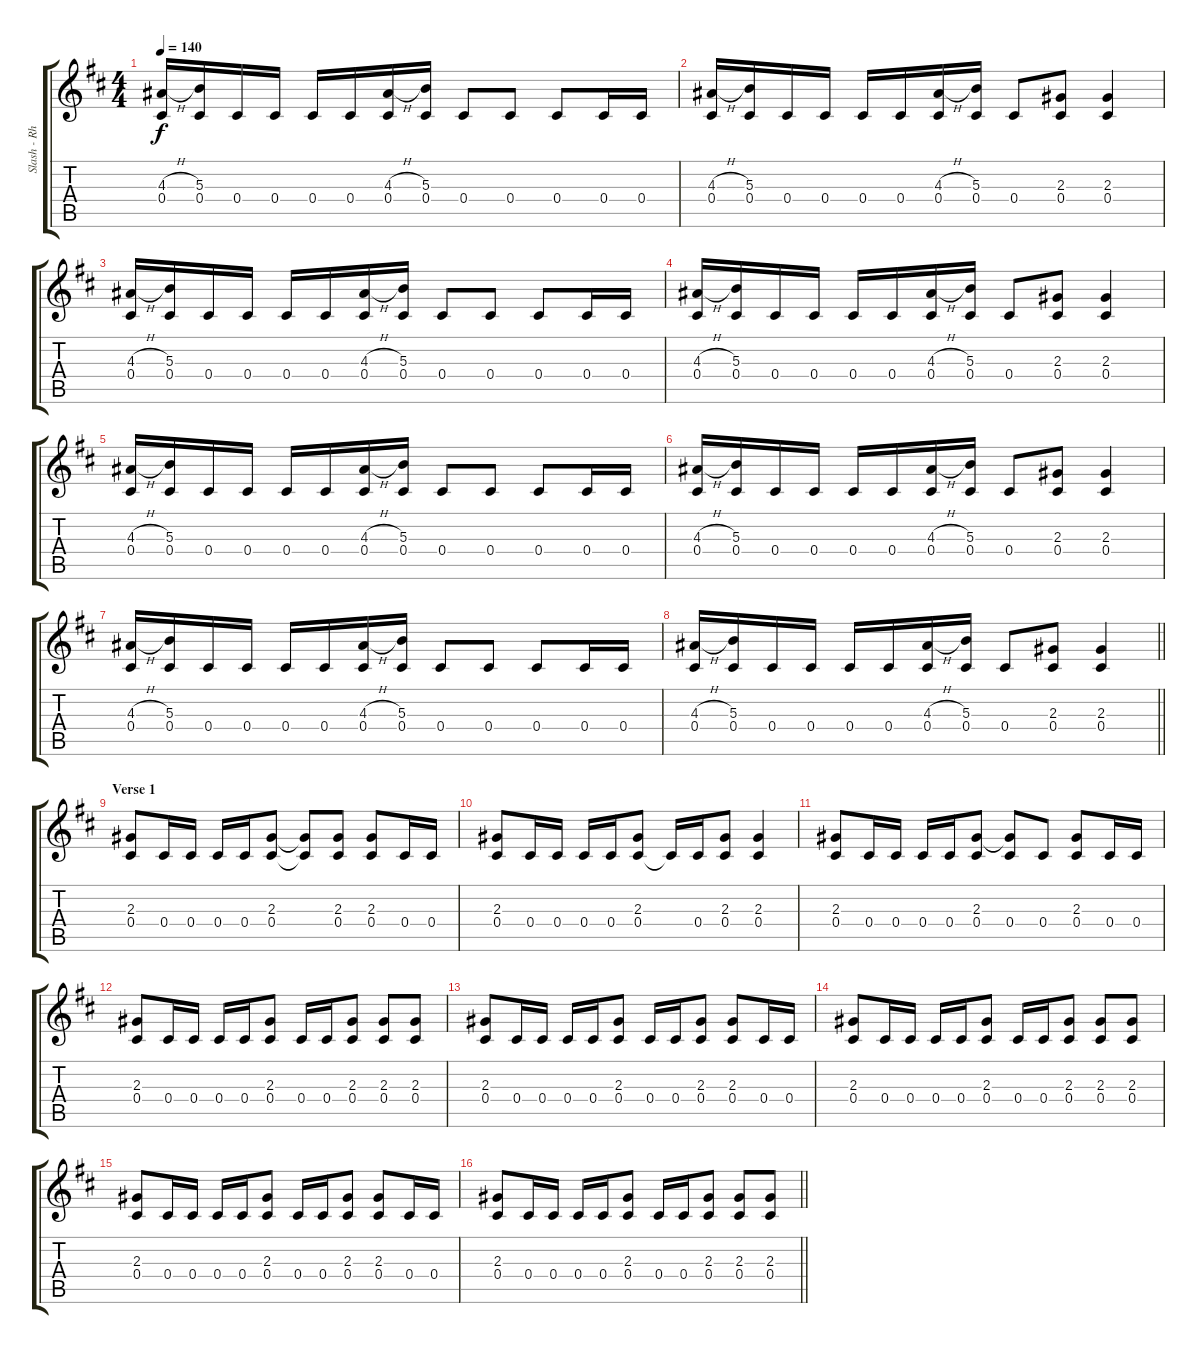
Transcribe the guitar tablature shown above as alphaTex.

\track ("Slash - Rhytm Guitar" "Slash - Rh") {instrument distortionguitar}
\staff {score tabs}
\tuning (Eb4 Bb3 Gb3 Db3 Ab2 Eb2) {hide}
\ts (4 4)
\tempo 140
\clef g2
\ks d
(4.3{h} 0.4).16{dy f} (5.3 0.4).16 0.4.16 0.4.16 0.4.16 0.4.16 (4.3{h} 0.4).16 (5.3 0.4).16 0.4.8 0.4.8 0.4.8 0.4.16 0.4.16 |
(4.3{h} 0.4).16 (5.3 0.4).16 0.4.16 0.4.16 0.4.16 0.4.16 (4.3{h} 0.4).16 (5.3 0.4).16 0.4.8 (2.3 0.4).8 (2.3 0.4).4 |
(4.3{h} 0.4).16 (5.3 0.4).16 0.4.16 0.4.16 0.4.16 0.4.16 (4.3{h} 0.4).16 (5.3 0.4).16 0.4.8 0.4.8 0.4.8 0.4.16 0.4.16 |
(4.3{h} 0.4).16 (5.3 0.4).16 0.4.16 0.4.16 0.4.16 0.4.16 (4.3{h} 0.4).16 (5.3 0.4).16 0.4.8 (2.3 0.4).8 (2.3 0.4).4 |
(4.3{h} 0.4).16 (5.3 0.4).16 0.4.16 0.4.16 0.4.16 0.4.16 (4.3{h} 0.4).16 (5.3 0.4).16 0.4.8 0.4.8 0.4.8 0.4.16 0.4.16 |
(4.3{h} 0.4).16 (5.3 0.4).16 0.4.16 0.4.16 0.4.16 0.4.16 (4.3{h} 0.4).16 (5.3 0.4).16 0.4.8 (2.3 0.4).8 (2.3 0.4).4 |
(4.3{h} 0.4).16 (5.3 0.4).16 0.4.16 0.4.16 0.4.16 0.4.16 (4.3{h} 0.4).16 (5.3 0.4).16 0.4.8 0.4.8 0.4.8 0.4.16 0.4.16 |
\barLineRight lightlight
(4.3{h} 0.4).16 (5.3 0.4).16 0.4.16 0.4.16 0.4.16 0.4.16 (4.3{h} 0.4).16 (5.3 0.4).16 0.4.8 (2.3 0.4).8 (2.3 0.4).4 |
\section ("" "Verse 1")
(2.3 0.4).8 0.4.16 0.4.16 0.4.16 0.4.16 (2.3 0.4).8 (2.3{t} 0.4{t}).8 (2.3 0.4).8 (2.3 0.4).8 0.4.16 0.4.16 |
(2.3 0.4).8 0.4.16 0.4.16 0.4.16 0.4.16 (2.3 0.4).8 0.4{t}.16 0.4.16 (2.3 0.4).8 (2.3 0.4).4 |
(2.3 0.4).8 0.4.16 0.4.16 0.4.16 0.4.16 (2.3 0.4).8 (2.3{t} 0.4).8 0.4.8 (2.3 0.4).8 0.4.16 0.4.16 |
(2.3 0.4).8 0.4.16 0.4.16 0.4.16 0.4.16 (2.3 0.4).8 0.4.16 0.4.16 (2.3 0.4).8 (2.3 0.4).8 (2.3 0.4).8 |
(2.3 0.4).8 0.4.16 0.4.16 0.4.16 0.4.16 (2.3 0.4).8 0.4.16 0.4.16 (2.3 0.4).8 (2.3 0.4).8 0.4.16 0.4.16 |
(2.3 0.4).8 0.4.16 0.4.16 0.4.16 0.4.16 (2.3 0.4).8 0.4.16 0.4.16 (2.3 0.4).8 (2.3 0.4).8 (2.3 0.4).8 |
(2.3 0.4).8 0.4.16 0.4.16 0.4.16 0.4.16 (2.3 0.4).8 0.4.16 0.4.16 (2.3 0.4).8 (2.3 0.4).8 0.4.16 0.4.16 |
\barLineRight lightlight
(2.3 0.4).8 0.4.16 0.4.16 0.4.16 0.4.16 (2.3 0.4).8 0.4.16 0.4.16 (2.3 0.4).8 (2.3 0.4).8 (2.3 0.4).8
